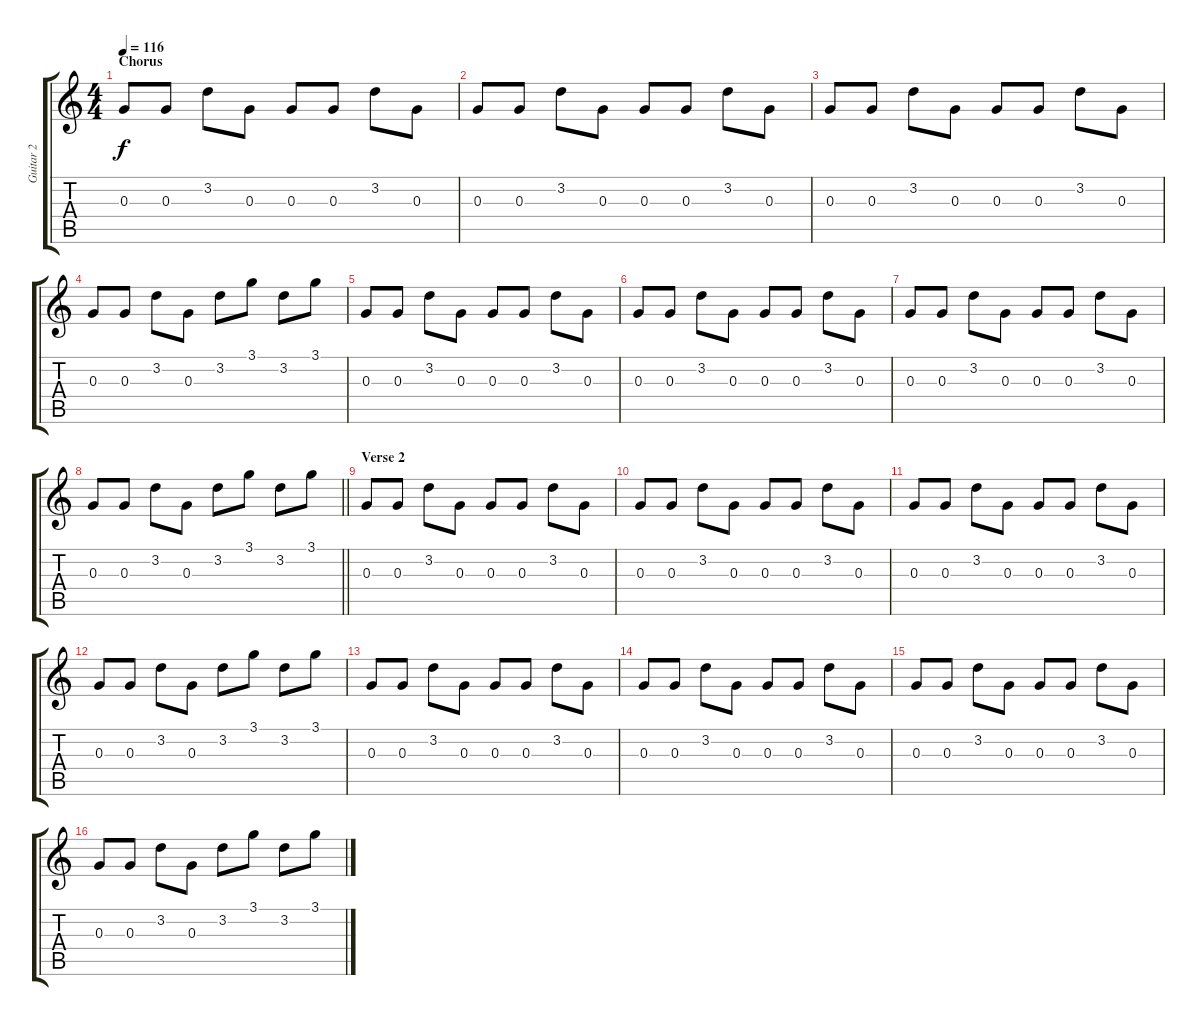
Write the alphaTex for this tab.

\track ("Guitar 2" "Guitar 2") {instrument distortionguitar}
\staff {score tabs}
\tuning (E4 B3 G3 D3 A2 E2) {hide}
\ts (4 4)
\section ("" "Chorus")
\tempo 116
\clef g2
\ks c
0.3.8{dy f} 0.3.8 3.2.8 0.3.8 0.3.8 0.3.8 3.2.8 0.3.8 |
0.3.8 0.3.8 3.2.8 0.3.8 0.3.8 0.3.8 3.2.8 0.3.8 |
0.3.8 0.3.8 3.2.8 0.3.8 0.3.8 0.3.8 3.2.8 0.3.8 |
0.3.8 0.3.8 3.2.8 0.3.8 3.2.8 3.1.8 3.2.8 3.1.8 |
0.3.8 0.3.8 3.2.8 0.3.8 0.3.8 0.3.8 3.2.8 0.3.8 |
0.3.8 0.3.8 3.2.8 0.3.8 0.3.8 0.3.8 3.2.8 0.3.8 |
0.3.8 0.3.8 3.2.8 0.3.8 0.3.8 0.3.8 3.2.8 0.3.8 |
\barLineRight lightlight
0.3.8 0.3.8 3.2.8 0.3.8 3.2.8 3.1.8 3.2.8 3.1.8 |
\section ("" "Verse 2")
0.3.8 0.3.8 3.2.8 0.3.8 0.3.8 0.3.8 3.2.8 0.3.8 |
0.3.8 0.3.8 3.2.8 0.3.8 0.3.8 0.3.8 3.2.8 0.3.8 |
0.3.8 0.3.8 3.2.8 0.3.8 0.3.8 0.3.8 3.2.8 0.3.8 |
0.3.8 0.3.8 3.2.8 0.3.8 3.2.8 3.1.8 3.2.8 3.1.8 |
0.3.8 0.3.8 3.2.8 0.3.8 0.3.8 0.3.8 3.2.8 0.3.8 |
0.3.8 0.3.8 3.2.8 0.3.8 0.3.8 0.3.8 3.2.8 0.3.8 |
0.3.8 0.3.8 3.2.8 0.3.8 0.3.8 0.3.8 3.2.8 0.3.8 |
0.3.8 0.3.8 3.2.8 0.3.8 3.2.8 3.1.8 3.2.8 3.1.8
